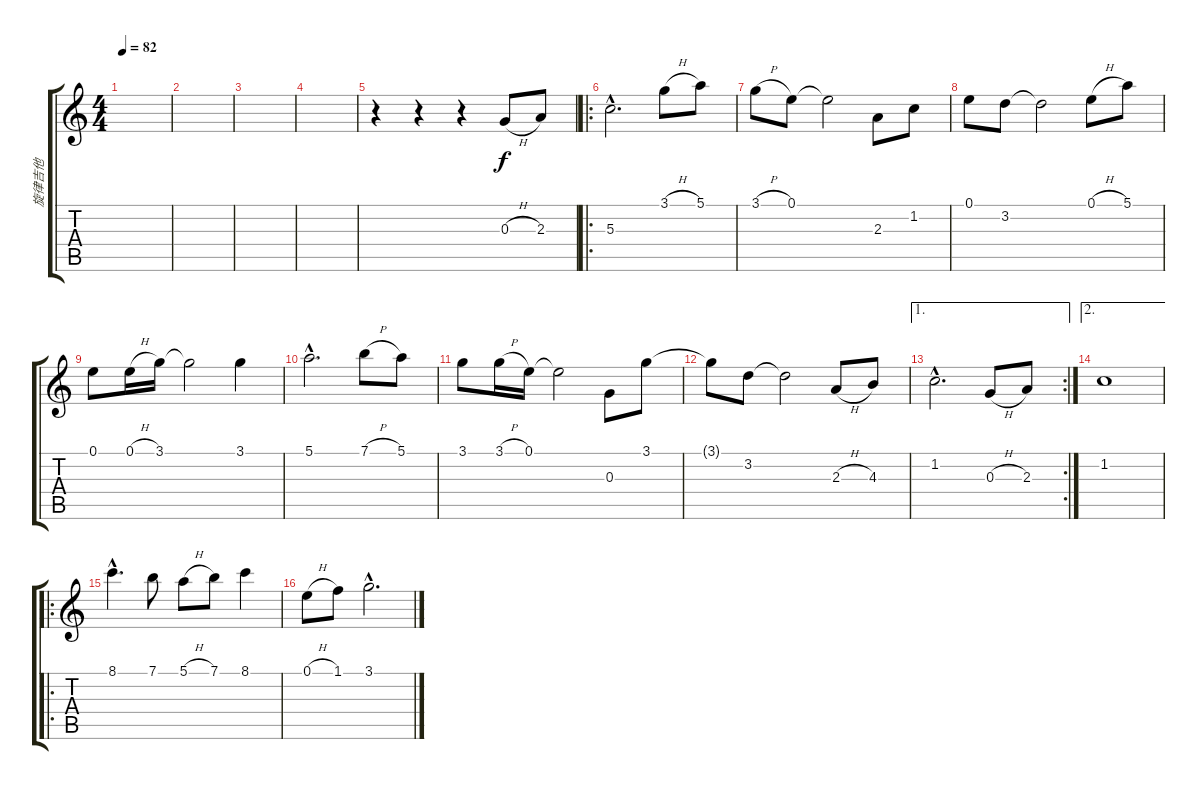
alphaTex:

\track ("旋律吉他" "旋律吉他") {instrument acousticguitarnylon}
\staff {score tabs}
\tuning (E4 B3 G3 D3 A2 E2) {hide}
\ts (4 4)
\tempo 82
\clef g2
\ks c
|
|
|
|
r.4 r.4 r.4 0.3{h}.8 2.3.8 |
\ro
5.3{hac}.2{d} 3.1{h}.8 5.1.8 |
3.1{h}.8 0.1.8 0.1{t}.2 2.3.8 1.2.8 |
0.1.8 3.2.8 3.2{t}.2 0.1{h}.8 5.1.8 |
0.1.8 0.1{h}.16 3.1.16 3.1{t}.2 3.1.4 |
5.1{hac}.2{d} 7.1{h}.8 5.1.8 |
3.1.8 3.1{h}.16 0.1.16 0.1{t}.2 0.3.8 3.1.8 |
3.1{t}.8 3.2.8 3.2{t}.2 2.3{h}.8 4.3.8 |
\ae 1
\rc 2
1.2{hac}.2{d} 0.3{h}.8 2.3.8 |
\ae 2
1.2.1 |
\ro
8.1{hac}.4{d} 7.1.8 5.1{h}.8 7.1.8 8.1.4 |
0.1{h}.8 1.1.8 3.1{hac}.2{d}
